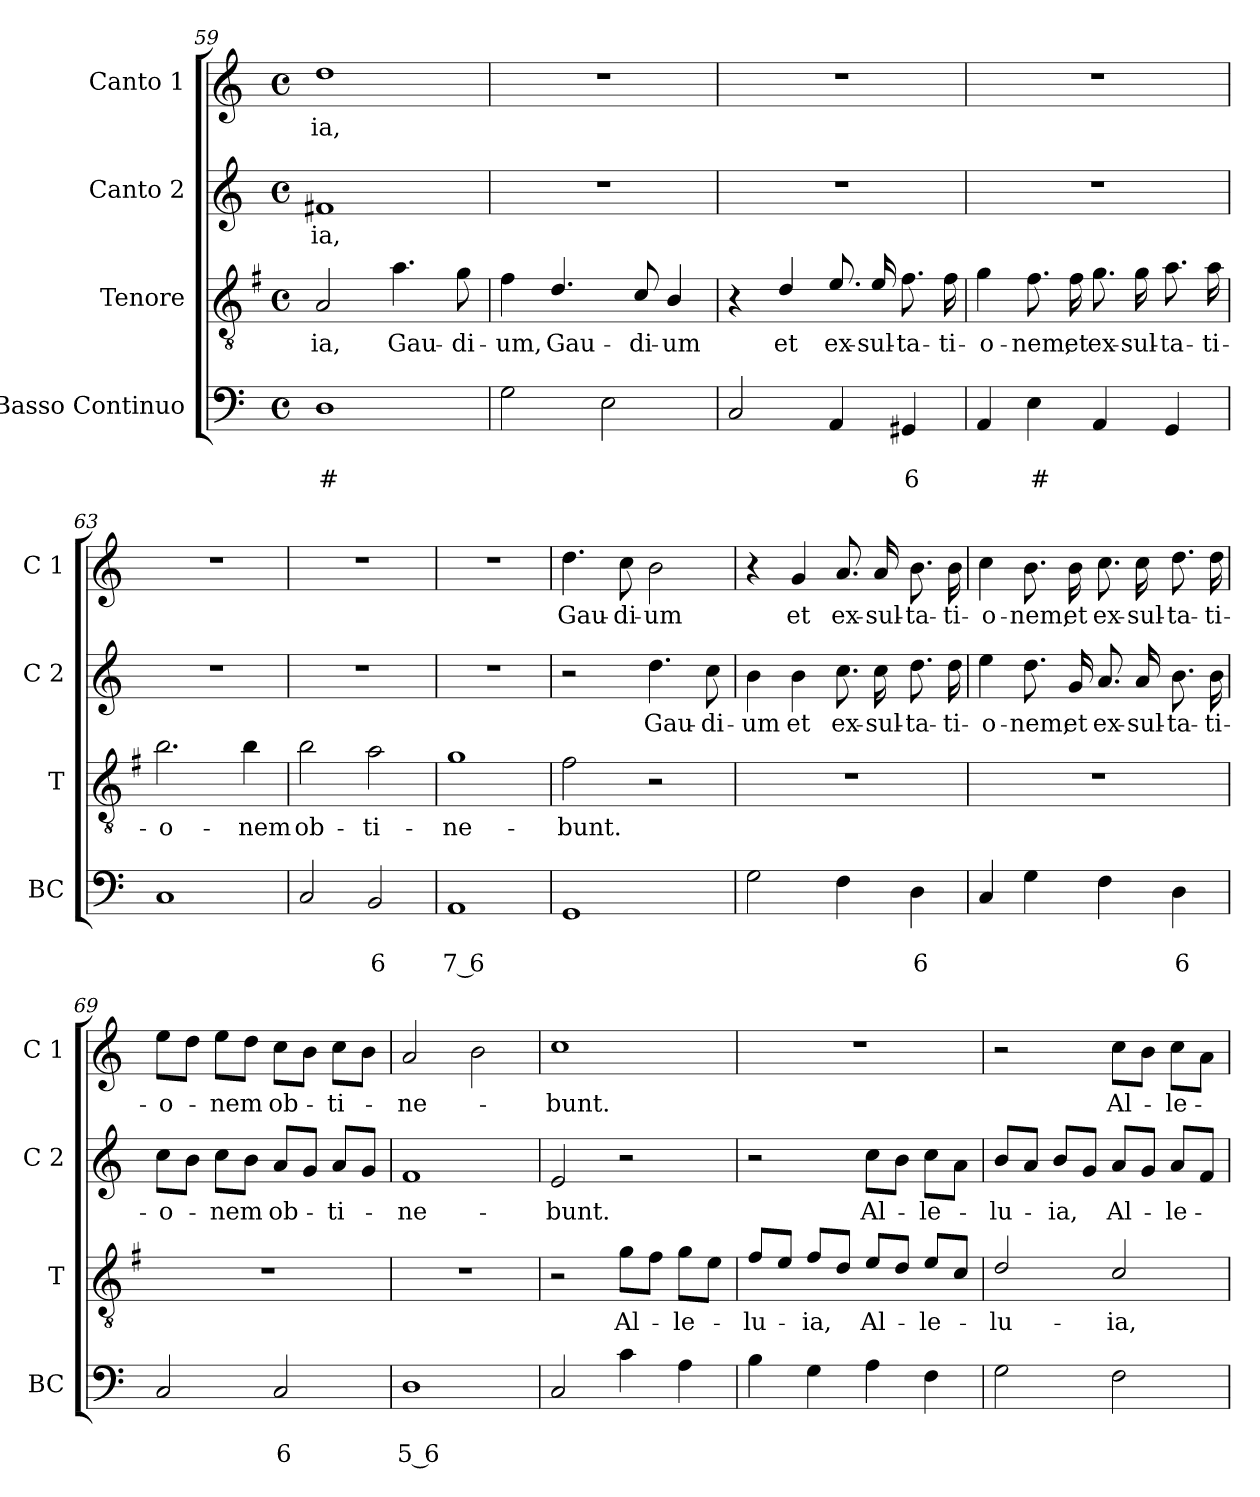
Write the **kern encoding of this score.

**kern	**text	**text	**kern	**text	**kern	**text	**kern	**text
*part4	*part4	*part4	*part3	*part3	*part2	*part2	*part1	*part1
*staff4	*staff4	*staff4	*staff3	*staff3	*staff2	*staff2	*staff1	*staff1
*I"Basso Continuo	*	*	*I"Tenore	*	*I"Canto 2	*	*I"Canto 1	*
*I'BC	*	*	*I'T	*	*I'C 2	*	*I'C 1	*
*clefF4	*	*	*clefGv2	*	*clefG2	*	*clefG2	*
*	*	*	*ITrd4c7	*	*	*	*	*
*k[]	*	*	*k[]	*	*k[]	*	*k[]	*
*C:	*	*	*C:	*	*C:	*	*C:	*
*M4/4	*	*	*M4/4	*	*M4/4	*	*M4/4	*
*met(c)	*	*	*met(c)	*	*met(c)	*	*met(c)	*
=59	=59	=59	=59	=59	=59	=59	=59	=59
!	!	!LO:LY:b	!	!LO:LY:b	!	!LO:LY:b	!	!LO:LY:b
1D	.	#	2D/	-ia,	1f#X	-ia,	1dd	-ia,
!	!	!	!	!LO:LY:b	!	!	!	!
.	.	.	4.d\	Gau-	.	.	.	.
!	!	!	!	!LO:LY:b	!	!	!	!
.	.	.	8c\	-di-	.	.	.	.
=60	=60	=60	=60	=60	=60	=60	=60	=60
!	!	!	!	!LO:LY:b	!	!	!	!
2G\	.	.	4B\	-um,	1r	.	1r	.
!	!	!	!	!LO:LY:b	!	!	!	!
.	.	.	4.G/	Gau-	.	.	.	.
2E\	.	.	.	.	.	.	.	.
!	!	!	!	!LO:LY:b	!	!	!	!
.	.	.	8F/	-di-	.	.	.	.
!	!	!	!	!LO:LY:b	!	!	!	!
.	.	.	4E/	-um	.	.	.	.
=61	=61	=61	=61	=61	=61	=61	=61	=61
2C/	.	.	4r	.	1r	.	1r	.
!	!	!	!	!LO:LY:b	!	!	!	!
.	.	.	4G/	et	.	.	.	.
!	!	!	!	!LO:LY:b	!	!	!	!
4AA/	.	.	8.A/	ex-	.	.	.	.
!	!	!	!	!LO:LY:b	!	!	!	!
.	.	.	16A/	-sul-	.	.	.	.
!	!	!LO:LY:b	!	!LO:LY:b	!	!	!	!
4GG#X/	.	6	8.B\	-ta-	.	.	.	.
!	!	!	!	!LO:LY:b	!	!	!	!
.	.	.	16B\	-ti-	.	.	.	.
!!LO:LB:g=z
=62	=62	=62	=62	=62	=62	=62	=62	=62
!	!	!	!	!LO:LY:b	!	!	!	!
4AA/	.	.	4c\	-o-	1r	.	1r	.
!	!	!LO:LY:b	!	!LO:LY:b	!	!	!	!
4E\	.	#	8.B\	-nem,	.	.	.	.
!	!	!	!	!LO:LY:b	!	!	!	!
.	.	.	16B\	et	.	.	.	.
!	!	!	!	!LO:LY:b	!	!	!	!
4AA/	.	.	8.c\	ex-	.	.	.	.
!	!	!	!	!LO:LY:b	!	!	!	!
.	.	.	16c\	-sul-	.	.	.	.
!	!	!	!	!LO:LY:b	!	!	!	!
4GG/	.	.	8.d\	-ta-	.	.	.	.
!	!	!	!	!LO:LY:b	!	!	!	!
.	.	.	16d\	-ti-	.	.	.	.
=63	=63	=63	=63	=63	=63	=63	=63	=63
!	!	!	!	!LO:LY:b	!	!	!	!
1C	.	.	2.e\	-o-	1r	.	1r	.
!	!	!	!	!LO:LY:b	!	!	!	!
.	.	.	4e\	-nem	.	.	.	.
=64	=64	=64	=64	=64	=64	=64	=64	=64
!	!	!	!	!LO:LY:b	!	!	!	!
2C/	.	.	2e\	ob-	1r	.	1r	.
!	!	!LO:LY:b	!	!LO:LY:b	!	!	!	!
2BB/	.	6	2d\	-ti-	.	.	.	.
=65	=65	=65	=65	=65	=65	=65	=65	=65
!	!	!LO:LY:b	!	!LO:LY:b	!	!	!	!
1AA	.	7 6	1c	-ne-	1r	.	1r	.
=66	=66	=66	=66	=66	=66	=66	=66	=66
!	!	!	!	!LO:LY:b	!	!	!	!LO:LY:b
1GG	.	.	2B\	-bunt.	2r	.	4.dd\	Gau-
!	!	!	!	!	!	!	!	!LO:LY:b
.	.	.	.	.	.	.	8cc\	-di-
!	!	!	!	!	!	!LO:LY:b	!	!LO:LY:b
.	.	.	2r	.	4.dd\	Gau-	2b\	-um
!	!	!	!	!	!	!LO:LY:b	!	!
.	.	.	.	.	8cc\	-di-	.	.
=67	=67	=67	=67	=67	=67	=67	=67	=67
!	!	!	!	!	!	!LO:LY:b	!	!
2G\	.	.	1r	.	4b\	-um	4r	.
!	!	!	!	!	!	!LO:LY:b	!	!LO:LY:b
.	.	.	.	.	4b\	et	4g/	et
!	!	!	!	!	!	!LO:LY:b	!	!LO:LY:b
4F\	.	.	.	.	8.cc\	ex-	8.a/	ex-
!	!	!	!	!	!	!LO:LY:b	!	!LO:LY:b
.	.	.	.	.	16cc\	-sul-	16a/	-sul-
!	!	!LO:LY:b	!	!	!	!LO:LY:b	!	!LO:LY:b
4D\	.	6	.	.	8.dd\	-ta-	8.b\	-ta-
!	!	!	!	!	!	!LO:LY:b	!	!LO:LY:b
.	.	.	.	.	16dd\	-ti-	16b\	-ti-
!!LO:PB:g=z
=68	=68	=68	=68	=68	=68	=68	=68	=68
!	!	!	!	!	!	!LO:LY:b	!	!LO:LY:b
4C/	.	.	1r	.	4ee\	-o-	4cc\	-o-
!	!	!	!	!	!	!LO:LY:b	!	!LO:LY:b
4G\	.	.	.	.	8.dd\	-nem,	8.b\	-nem,
!	!	!	!	!	!	!LO:LY:b	!	!LO:LY:b
.	.	.	.	.	16g/	et	16b\	et
!	!	!	!	!	!	!LO:LY:b	!	!LO:LY:b
4F\	.	.	.	.	8.a/	ex-	8.cc\	ex-
!	!	!	!	!	!	!LO:LY:b	!	!LO:LY:b
.	.	.	.	.	16a/	-sul-	16cc\	-sul-
!	!	!LO:LY:b	!	!	!	!LO:LY:b	!	!LO:LY:b
4D\	.	6	.	.	8.b\	-ta-	8.dd\	-ta-
!	!	!	!	!	!	!LO:LY:b	!	!LO:LY:b
.	.	.	.	.	16b\	-ti-	16dd\	-ti-
=69	=69	=69	=69	=69	=69	=69	=69	=69
!	!	!	!	!	!	!LO:LY:b	!	!LO:LY:b
2C/	.	.	1r	.	8cc\L	-o-	8ee\L	-o-
.	.	.	.	.	8b\J	.	8dd\J	.
!	!	!	!	!	!	!LO:LY:b	!	!LO:LY:b
.	.	.	.	.	8cc\L	-nem	8ee\L	-nem
.	.	.	.	.	8b\J	.	8dd\J	.
!	!	!LO:LY:b	!	!	!	!LO:LY:b	!	!LO:LY:b
2C/	.	6	.	.	8a/L	ob-	8cc\L	ob-
.	.	.	.	.	8g/J	.	8b\J	.
!	!	!	!	!	!	!LO:LY:b	!	!LO:LY:b
.	.	.	.	.	8a/L	-ti-	8cc\L	-ti-
.	.	.	.	.	8g/J	.	8b\J	.
=70	=70	=70	=70	=70	=70	=70	=70	=70
!	!	!LO:LY:b	!	!	!	!LO:LY:b	!	!LO:LY:b
1D	.	5 6	1r	.	1f	-ne-	2a/	-ne-
.	.	.	.	.	.	.	2b\	.
=71	=71	=71	=71	=71	=71	=71	=71	=71
!	!	!	!	!	!	!LO:LY:b	!	!LO:LY:b
2C/	.	.	2r	.	2e/	-bunt.	1cc	-bunt.
!	!	!	!	!LO:LY:b	!	!	!	!
4c\	.	.	8c\L	Al-	2r	.	.	.
.	.	.	8B\J	.	.	.	.	.
!	!	!	!	!LO:LY:b	!	!	!	!
4A\	.	.	8c\L	-le-	.	.	.	.
.	.	.	8A\J	.	.	.	.	.
=72	=72	=72	=72	=72	=72	=72	=72	=72
!	!	!	!	!LO:LY:b	!	!	!	!
4B\	.	.	8B/L	-lu-	2r	.	1r	.
.	.	.	8A/J	.	.	.	.	.
!	!	!	!	!LO:LY:b	!	!	!	!
4G\	.	.	8B/L	-ia,	.	.	.	.
.	.	.	8G/J	.	.	.	.	.
!	!	!	!	!LO:LY:b	!	!LO:LY:b	!	!
4A\	.	.	8A/L	Al-	8cc\L	Al-	.	.
.	.	.	8G/J	.	8b\J	.	.	.
!	!	!	!	!LO:LY:b	!	!LO:LY:b	!	!
4F\	.	.	8A/L	-le-	8cc\L	-le-	.	.
.	.	.	8F/J	.	8a\J	.	.	.
=73	=73	=73	=73	=73	=73	=73	=73	=73
!	!	!	!	!LO:LY:b	!	!LO:LY:b	!	!
2G\	.	.	2G/	-lu-	8b/L	-lu-	2r	.
.	.	.	.	.	8a/J	.	.	.
!	!	!	!	!	!	!LO:LY:b	!	!
.	.	.	.	.	8b/L	-ia,	.	.
.	.	.	.	.	8g/J	.	.	.
!	!	!	!	!LO:LY:b	!	!LO:LY:b	!	!LO:LY:b
2F\	.	.	2F/	-ia,	8a/L	Al-	8cc\L	Al-
.	.	.	.	.	8g/J	.	8b\J	.
!	!	!	!	!	!	!LO:LY:b	!	!LO:LY:b
.	.	.	.	.	8a/L	-le-	8cc\L	-le-
.	.	.	.	.	8f/J	.	8a\J	.
=	=	=	=	=	=	=	=	=
*-	*-	*-	*-	*-	*-	*-	*-	*-
